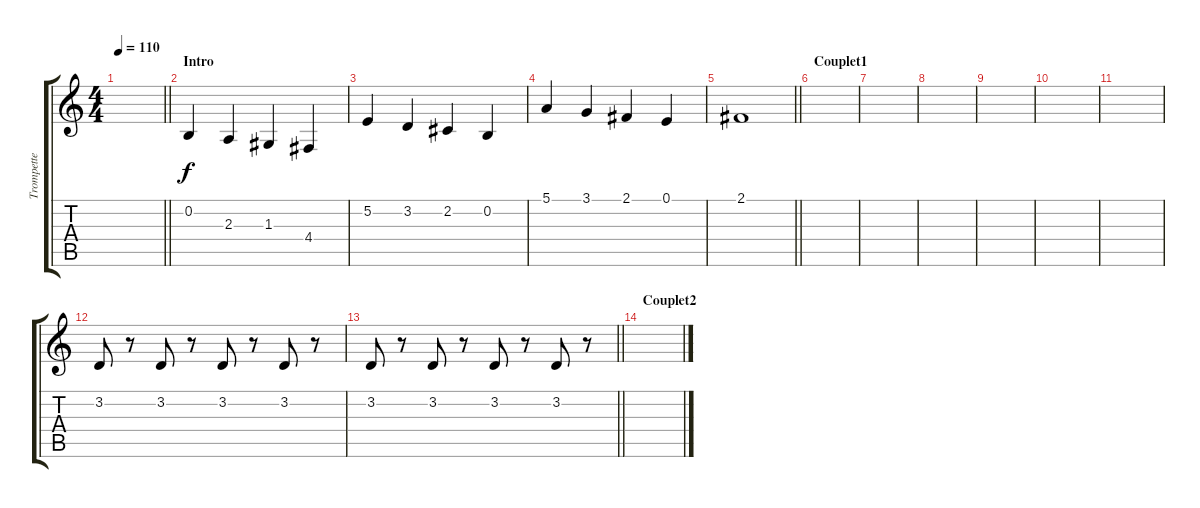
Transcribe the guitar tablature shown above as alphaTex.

\track ("Trompette" "Trompette") {instrument trumpet}
\staff {score tabs}
\tuning (E4 B3 G3 D3 A2 E2) {hide}
\ts (4 4)
\tempo 110
\clef g2
\barLineRight lightlight
\ks c
|
\section ("" "Intro")
0.2.4 2.3.4 1.3.4 4.4.4 |
5.2.4 3.2.4 2.2.4 0.2.4 |
5.1.4 3.1.4 2.1.4 0.1.4 |
\barLineRight lightlight
2.1.1 |
\section ("" "Couplet1")
|
|
|
|
|
|
3.2.8 r.8 3.2.8 r.8 3.2.8 r.8 3.2.8 r.8 |
\barLineRight lightlight
3.2.8 r.8 3.2.8 r.8 3.2.8 r.8 3.2.8 r.8 |
\section ("" "Couplet2")
